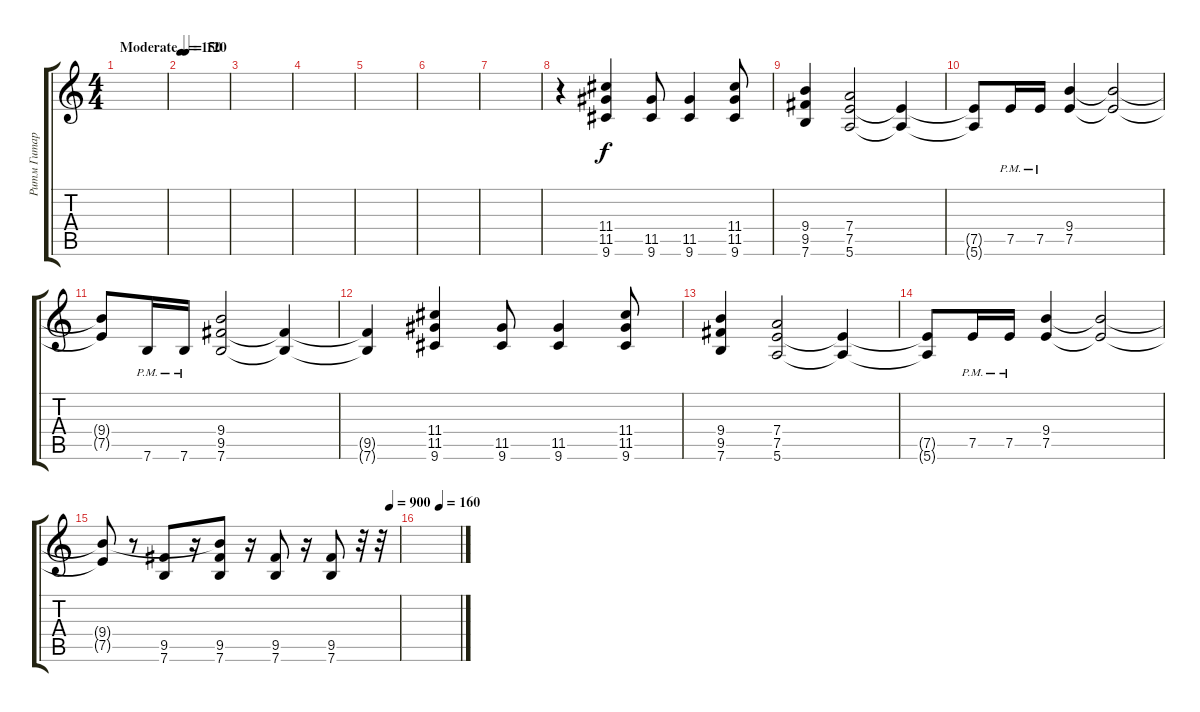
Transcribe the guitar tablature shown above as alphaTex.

\track ("Ритм Гитара" "Ритм Гитар") {instrument overdrivenguitar}
\staff {score tabs}
\tuning (E4 B3 G3 D3 A2 E2) {hide}
\ts (4 4)
\tempo (120 "Moderate")
\clef g2
\ks c
|
\tempo 150
|
|
|
|
|
|
r.4 (11.4 11.5 9.6).4 (11.5 9.6).8 (11.5 9.6).4 (11.4 11.5 9.6).8 |
(9.4 9.5 7.6).4 (7.4 7.5 5.6).2 (7.5{t} 5.6{t}).4 |
(7.5{t} 5.6{t}).8 7.5{pm}.16 7.5{pm}.16 (9.4 7.5).4 (9.4{t} 7.5{t}).2 |
(9.4{t} 7.5{t}).8 7.6{pm}.16 7.6{pm}.16 (9.4 9.5 7.6).2 (9.5{t} 7.6{t}).4 |
(9.5{t} 7.6{t}).4 (11.4 11.5 9.6).4 (11.5 9.6).8 (11.5 9.6).4 (11.4 11.5 9.6).8 |
(9.4 9.5 7.6).4 (7.4 7.5 5.6).2 (7.5{t} 5.6{t}).4 |
(7.5{t} 5.6{t}).8 7.5{pm}.16 7.5{pm}.16 (9.4 7.5).4 (9.4{t} 7.5{t}).2 |
\tempo (900 0.96875)
(9.4{t} 7.5{t}).8 r.8 (9.5 7.6).8 r.16 (9.4{t} 9.5 7.6).8 r.16 (9.5 7.6).8 r.16 (9.5 7.6).8 r.32 r.32 |
\tempo (160 0.5)
